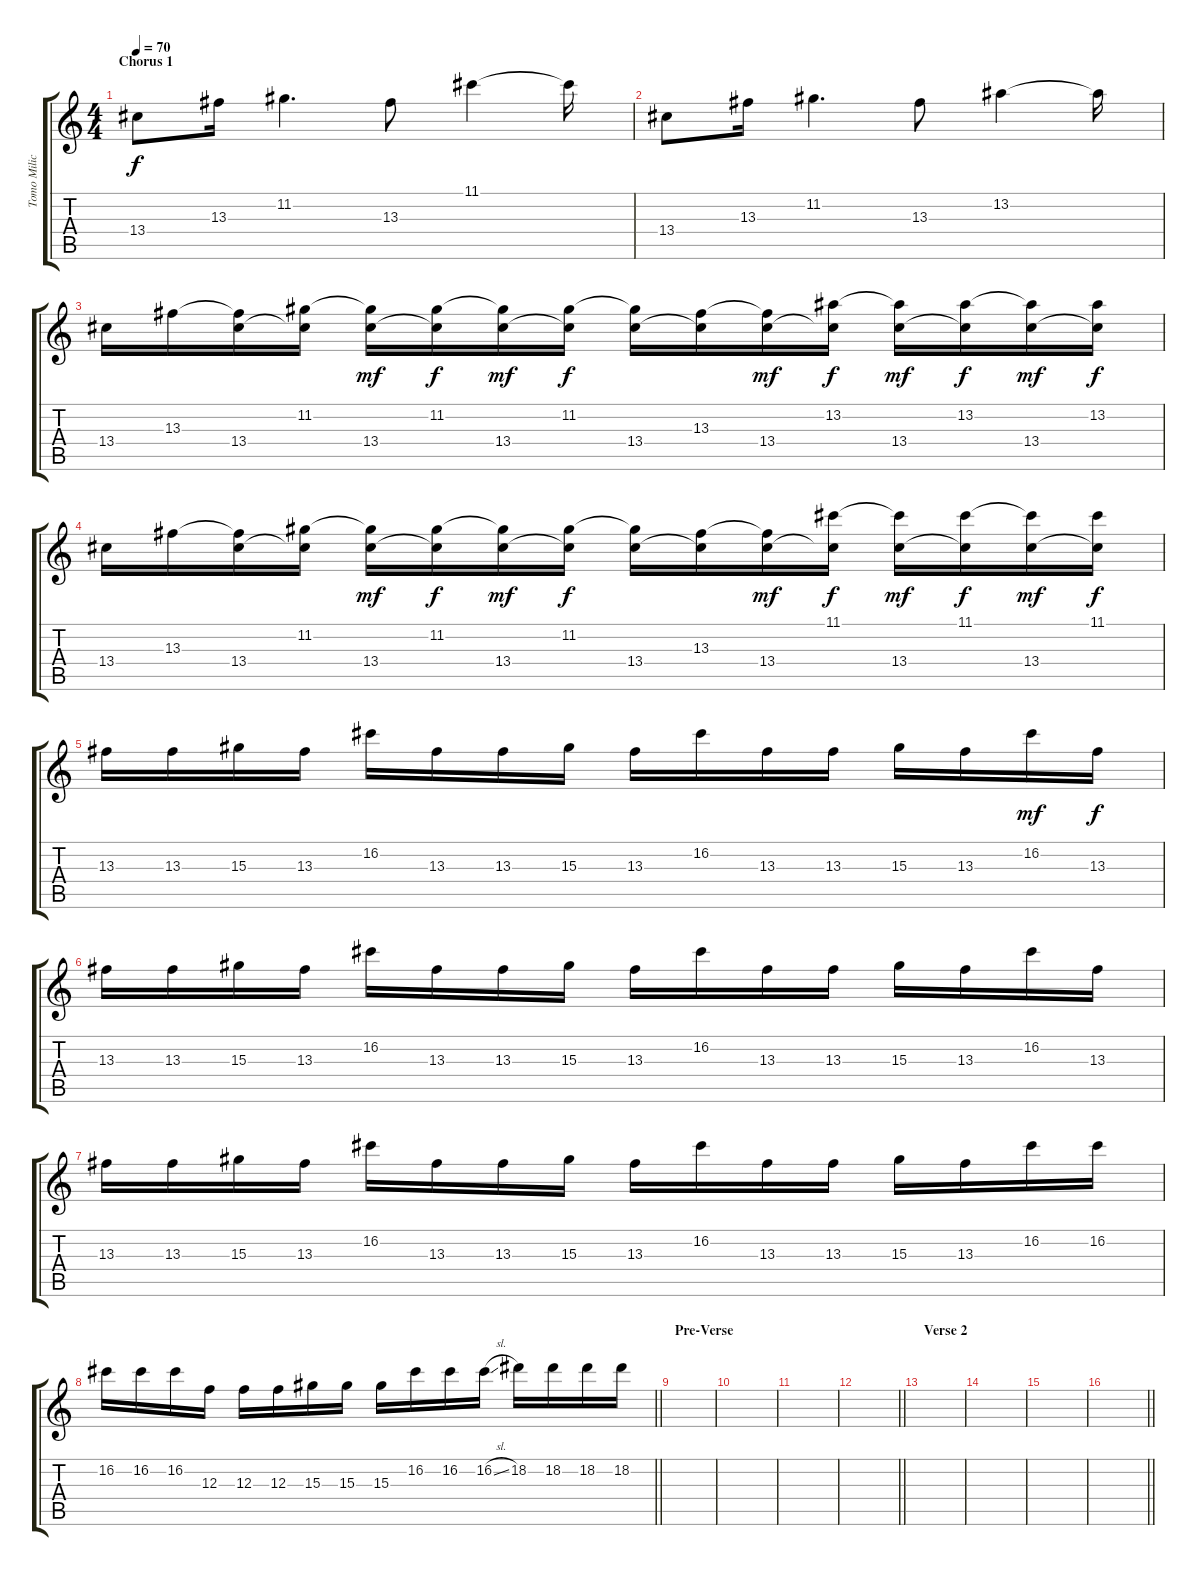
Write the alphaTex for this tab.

\track ("Tomo Milicevic - Guitar" "Tomo Milic") {instrument overdrivenguitar}
\staff {score tabs}
\tuning (D4 A3 F3 C3 G2 C2) {hide}
\ts (4 4)
\section ("" "Chorus 1")
\tempo 70
\clef g2
\ks c
13.4.8{dy f} 13.3.16 11.2.4{d} 13.3.8 11.1.4 11.1{t}.16 |
13.4.8 13.3.16 11.2.4{d} 13.3.8 13.2.4 13.2{t}.16 |
13.4.16 13.3.16 (13.3{t} 13.4).16 (11.2 13.4{t}).16 (11.2{t} 13.4).16{dy mf} (11.2 13.4{t}).16{dy f} (11.2{t} 13.4).16{dy mf} (11.2 13.4{t}).16{dy f} (11.2{t} 13.4).16 (13.3 13.4{t}).16 (13.3{t} 13.4).16{dy mf} (13.2 13.4{t}).16{dy f} (13.2{t} 13.4).16{dy mf} (13.2 13.4{t}).16{dy f} (13.2{t} 13.4).16{dy mf} (13.2 13.4{t}).16{dy f} |
13.4.16 13.3.16 (13.3{t} 13.4).16 (11.2 13.4{t}).16 (11.2{t} 13.4).16{dy mf} (11.2 13.4{t}).16{dy f} (11.2{t} 13.4).16{dy mf} (11.2 13.4{t}).16{dy f} (11.2{t} 13.4).16 (13.3 13.4{t}).16 (13.3{t} 13.4).16{dy mf} (11.1 13.4{t}).16{dy f} (11.1{t} 13.4).16{dy mf} (11.1 13.4{t}).16{dy f} (11.1{t} 13.4).16{dy mf} (11.1 13.4{t}).16{dy f} |
13.3.16 13.3.16 15.3.16 13.3.16 16.2.16 13.3.16 13.3.16 15.3.16 13.3.16 16.2.16 13.3.16 13.3.16 15.3.16 13.3.16 16.2.16{dy mf} 13.3.16{dy f} |
13.3.16 13.3.16 15.3.16 13.3.16 16.2.16 13.3.16 13.3.16 15.3.16 13.3.16 16.2.16 13.3.16 13.3.16 15.3.16 13.3.16 16.2.16 13.3.16 |
13.3.16 13.3.16 15.3.16 13.3.16 16.2.16 13.3.16 13.3.16 15.3.16 13.3.16 16.2.16 13.3.16 13.3.16 15.3.16 13.3.16 16.2.16 16.2.16 |
\barLineRight lightlight
16.2.16 16.2.16 16.2.16 12.3.16 12.3.16 12.3.16 15.3.16 15.3.16 15.3.16 16.2.16 16.2.16 16.2{sl}.16 18.2.16 18.2.16 18.2.16 18.2.16 |
\section ("" "Pre-Verse")
|
|
|
\barLineRight lightlight
|
\section ("" "Verse 2")
|
|
|
\barLineRight lightlight
